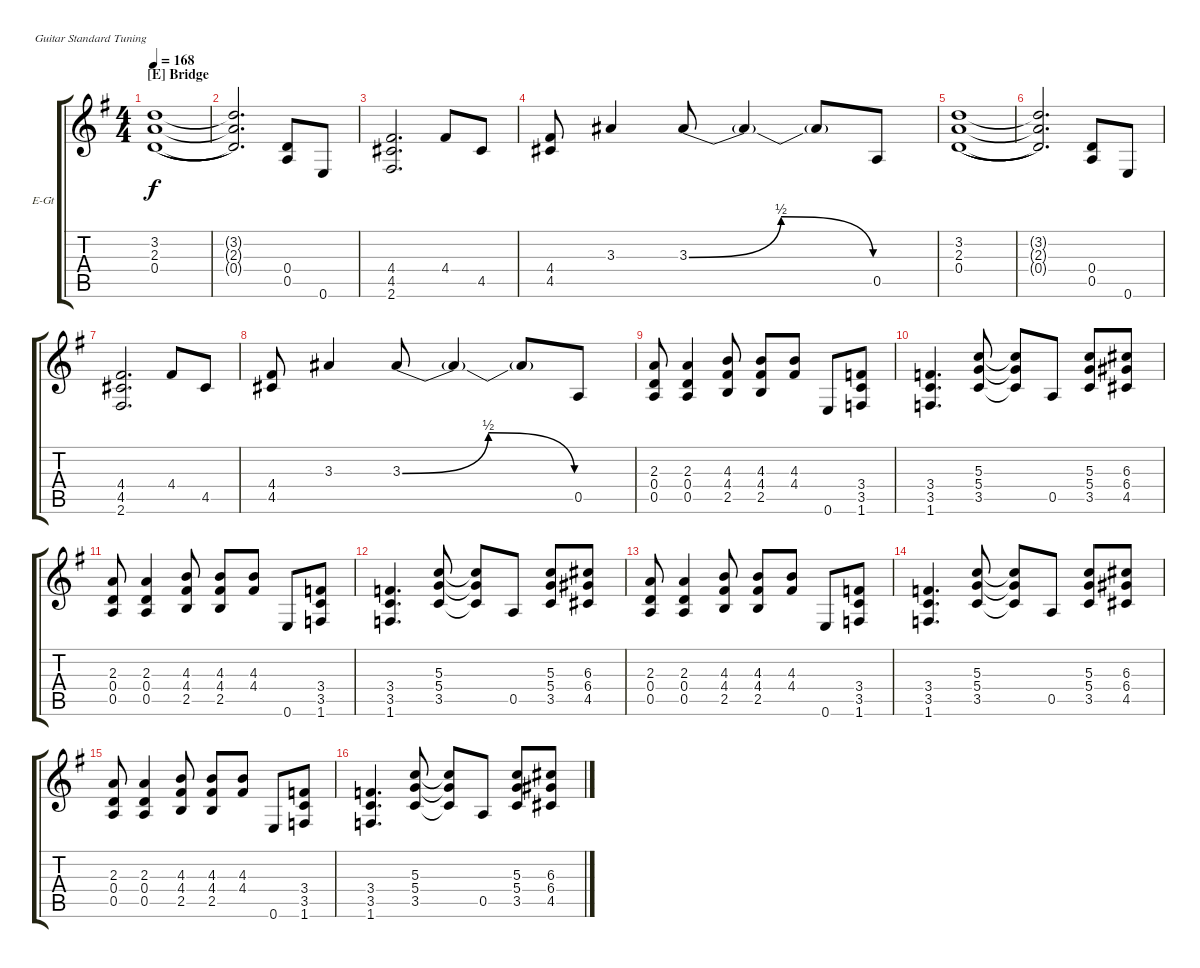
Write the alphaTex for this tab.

\defaultSystemsLayout 4
\bracketExtendMode groupsimilarinstruments
\firstSystemTrackNameOrientation horizontal
\otherSystemsTrackNameOrientation horizontal
\track ("Electric Guitar" "E-Gt") {instrument distortionguitar}
\staff {score tabs}
\tuning (E4 B3 G3 D3 A2 E2)
\ts (4 4)
\section ("E" "Bridge")
\tempo 168
\clef g2
\ks g
(0.4 2.3 3.2).1{dy f legatoorigin} |
(0.4{t} 2.3{t} 3.2{t}).2{d} (0.4 0.5).8 0.6.8 |
(2.6 4.5 4.4).2{d} 4.4.8 4.5.8 |
(4.5 4.4).8 3.3.4 3.3{be (bendrelease 0 0 12.6 2 20.4 2 30 0)}.8 3.3{t}.4 3.3{t}.8 0.5.8 |
(0.4 2.3 3.2).1{legatoorigin} |
(0.4{t} 2.3{t} 3.2{t}).2{d} (0.4 0.5).8 0.6.8 |
(2.6 4.5 4.4).2{d} 4.4.8 4.5.8 |
(4.5 4.4).8 3.3.4 3.3{be (bendrelease 0 0 12.6 2 20.4 2 30 0)}.8 3.3{t}.4 3.3{t}.8 0.5.8 |
(0.5 0.4 2.3).8 (2.3 0.4 0.5).4 (2.5 4.4 4.3).8 (2.5 4.4 4.3).8 (4.4 4.3).8 0.6.8 (1.6 3.5 3.4).8 |
(1.6 3.5 3.4).4{d} (3.5 5.4 5.3).8 (3.5{t} 5.4{t} 5.3{t}).8 0.5.8 (3.5 5.4 5.3).8 (4.5 6.4 6.3).8 |
(0.5 0.4 2.3).8 (2.3 0.4 0.5).4 (2.5 4.4 4.3).8 (2.5 4.4 4.3).8 (4.4 4.3).8 0.6.8 (1.6 3.5 3.4).8 |
(1.6 3.5 3.4).4{d} (3.5 5.4 5.3).8 (3.5{t} 5.4{t} 5.3{t}).8 0.5.8 (3.5 5.4 5.3).8 (4.5 6.4 6.3).8 |
(0.5 0.4 2.3).8 (2.3 0.4 0.5).4 (2.5 4.4 4.3).8 (2.5 4.4 4.3).8 (4.4 4.3).8 0.6.8 (1.6 3.5 3.4).8 |
(1.6 3.5 3.4).4{d} (3.5 5.4 5.3).8 (3.5{t} 5.4{t} 5.3{t}).8 0.5.8 (3.5 5.4 5.3).8 (4.5 6.4 6.3).8 |
(0.5 0.4 2.3).8 (2.3 0.4 0.5).4 (2.5 4.4 4.3).8 (2.5 4.4 4.3).8 (4.4 4.3).8 0.6.8 (1.6 3.5 3.4).8 |
(1.6 3.5 3.4).4{d} (3.5 5.4 5.3).8 (3.5{t} 5.4{t} 5.3{t}).8 0.5.8 (3.5 5.4 5.3).8 (4.5 6.4 6.3).8
